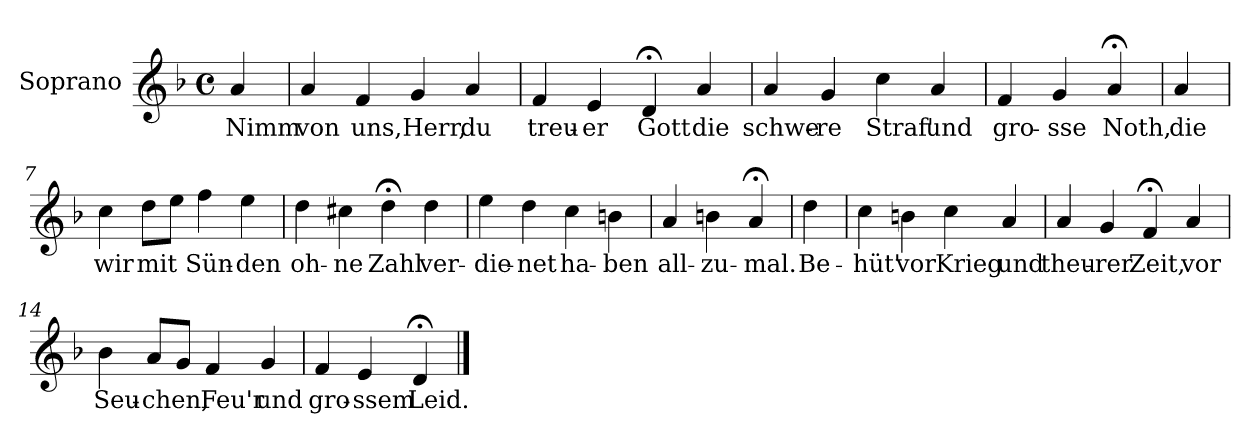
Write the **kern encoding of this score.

**kern	**text
*part1	*part1
*staff1	*staff1
*I"Soprano	*
*I'S.	*
*clefG2	*
*k[b-]	*
*d:	*
*M4/4	*
*met(c)	*
=1	=1
!	!LO:LY:b
4a/	Nimm
=2	=2
!	!LO:LY:b
4a/	von
!	!LO:LY:b
4f/	uns,
!	!LO:LY:b
4g/	Herr,
!	!LO:LY:b
4a/	du
=3	=3
!	!LO:LY:b
4f/	treu-
!	!LO:LY:b
4e/	-er
!	!LO:LY:b
4d;</	Gott
!	!LO:LY:b
4a/	die
=4	=4
!	!LO:LY:b
4a/	schwe-
!	!LO:LY:b
4g/	-re
!	!LO:LY:b
4cc\	Straf'
!	!LO:LY:b
4a/	und
!!LO:LB:g=z
=5	=5
!	!LO:LY:b
4f/	gro-
!	!LO:LY:b
4g/	-sse
!	!LO:LY:b
4a;</	Noth,
=6	=6
!	!LO:LY:b
4a/	die
=7	=7
!	!LO:LY:b
4cc\	wir
!	!LO:LY:b
8dd\L	mit
8ee\J	.
!	!LO:LY:b
4ff\	Sün-
!	!LO:LY:b
4ee\	-den
=8	=8
!	!LO:LY:b
4dd\	oh-
!	!LO:LY:b
4cc#X\	-ne
!	!LO:LY:b
4dd;<\	Zahl
!	!LO:LY:b
4dd\	ver-
=9	=9
!	!LO:LY:b
4ee\	-die-
!	!LO:LY:b
4dd\	-net
!	!LO:LY:b
4cc\	ha-
!	!LO:LY:b
4bn\	-ben
!!LO:LB:g=z
=10	=10
!	!LO:LY:b
4a/	all-
!	!LO:LY:b
4bn\	-zu-
!	!LO:LY:b
4a;</	-mal.
=11	=11
!	!LO:LY:b
4dd\	Be-
=12	=12
!	!LO:LY:b
4cc\	-hüt'
!	!LO:LY:b
4bn\	vor
!	!LO:LY:b
4cc\	Krieg
!	!LO:LY:b
4a/	und
=13	=13
!	!LO:LY:b
4a/	theu-
!	!LO:LY:b
4g/	-rer
!	!LO:LY:b
4f;</	Zeit,
!	!LO:LY:b
4a/	vor
=14	=14
!	!LO:LY:b
4b-\	Seu-
!	!LO:LY:b
8a/L	-chen,
8g/J	.
!	!LO:LY:b
4f/	Feu'r
!	!LO:LY:b
4g/	und
!!LO:LB:g=z
=15	=15
!	!LO:LY:b
4f/	gro-
!	!LO:LY:b
4e/	-ssem
!	!LO:LY:b
4d;</	Leid.
==	==
*-	*-
